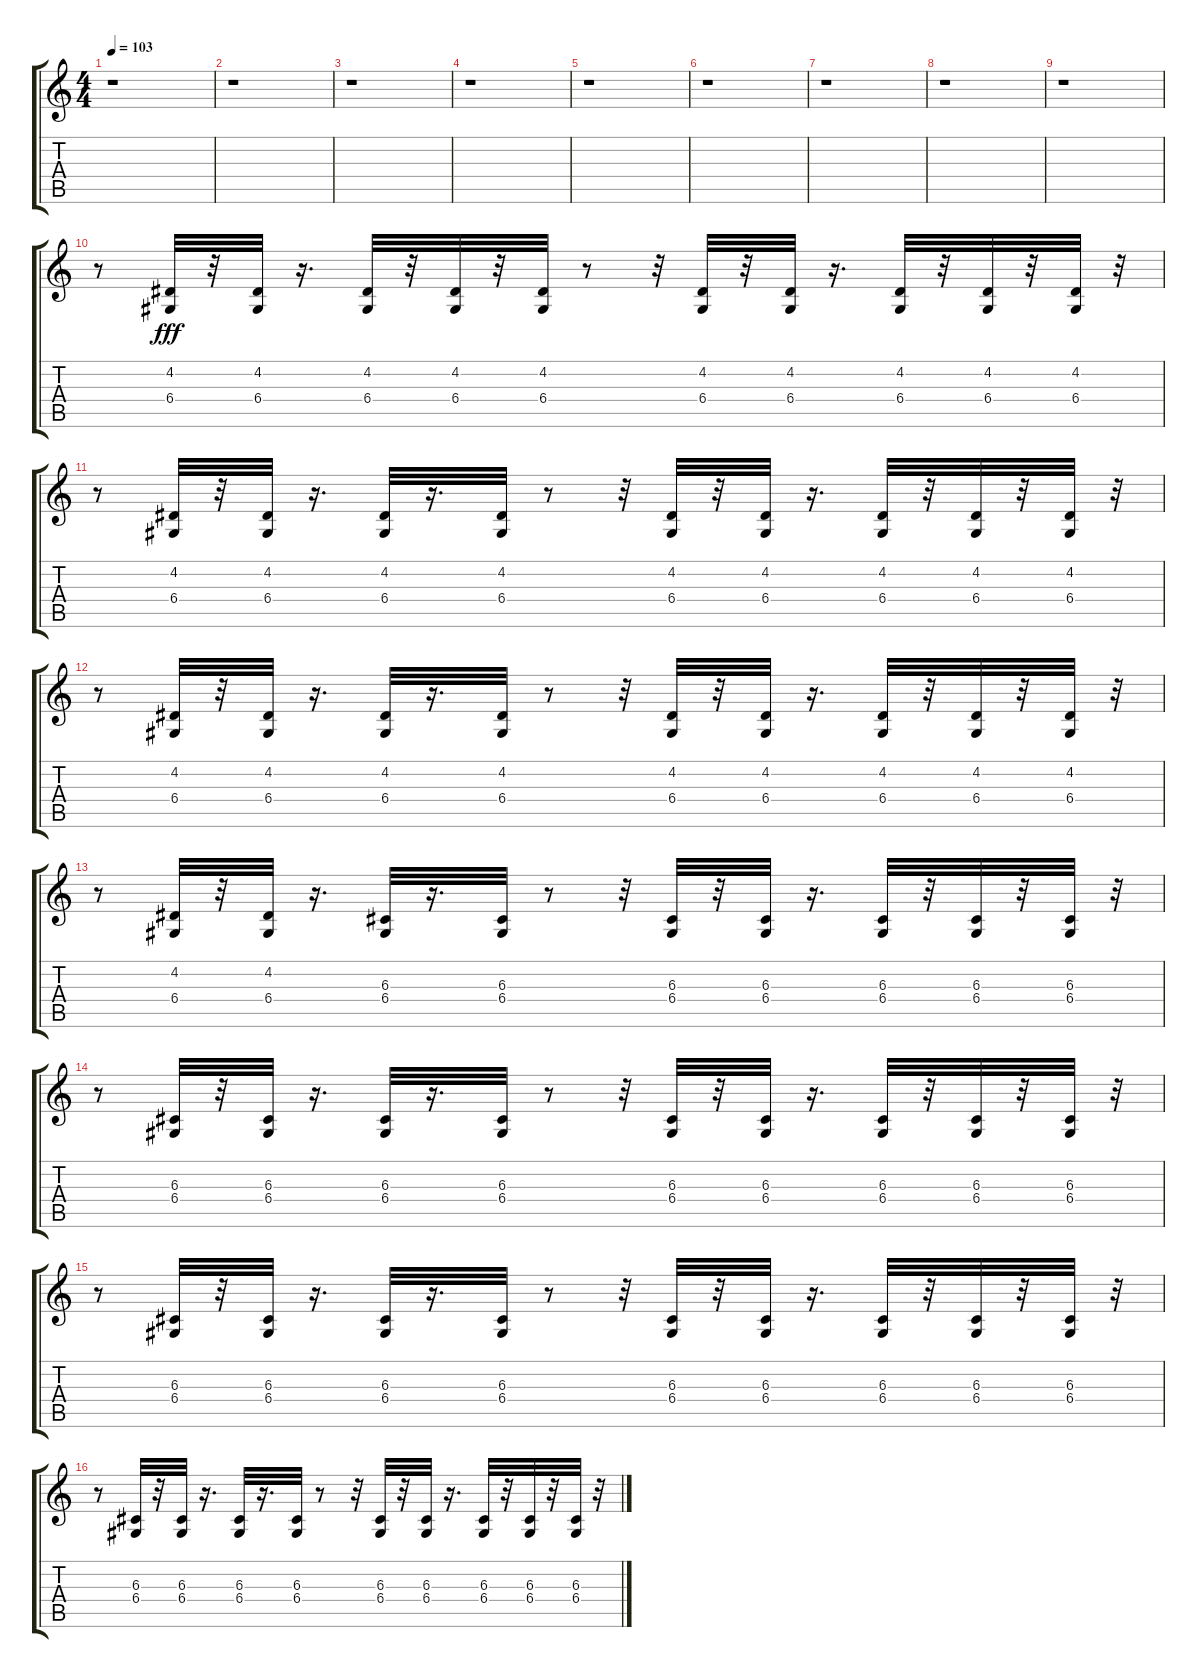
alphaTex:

\track "" {instrument lead5charang}
\staff {score tabs}
\tuning (E4 B3 G3 D3 A2 E2) {hide}
\ts (4 4)
\tempo 103
\clef g2
\ks c
r.1{dy ff} |
r.1 |
r.1 |
r.1 |
r.1 |
r.1 |
r.1 |
r.1 |
r.1 |
r.8 (4.2 6.4).32{dy fff} r.32 (4.2 6.4).32 r.16{d} (4.2 6.4).32 r.32 (4.2 6.4).32 r.32 (4.2 6.4).32 r.8 r.32 (4.2 6.4).32 r.32 (4.2 6.4).32 r.16{d} (4.2 6.4).32 r.32 (4.2 6.4).32 r.32 (4.2 6.4).32 r.32 |
r.8 (4.2 6.4).32 r.32 (4.2 6.4).32 r.16{d} (4.2 6.4).32 r.16{d} (4.2 6.4).32 r.8 r.32 (4.2 6.4).32 r.32 (4.2 6.4).32 r.16{d} (4.2 6.4).32 r.32 (4.2 6.4).32 r.32 (4.2 6.4).32 r.32 |
r.8 (4.2 6.4).32 r.32 (4.2 6.4).32 r.16{d} (4.2 6.4).32 r.16{d} (4.2 6.4).32 r.8 r.32 (4.2 6.4).32 r.32 (4.2 6.4).32 r.16{d} (4.2 6.4).32 r.32 (4.2 6.4).32 r.32 (4.2 6.4).32 r.32 |
r.8 (4.2 6.4).32 r.32 (4.2 6.4).32 r.16{d} (6.3 6.4).32 r.16{d} (6.3 6.4).32 r.8 r.32 (6.3 6.4).32 r.32 (6.3 6.4).32 r.16{d} (6.3 6.4).32 r.32 (6.3 6.4).32 r.32 (6.3 6.4).32 r.32 |
r.8 (6.3 6.4).32 r.32 (6.3 6.4).32 r.16{d} (6.3 6.4).32 r.16{d} (6.3 6.4).32 r.8 r.32 (6.3 6.4).32 r.32 (6.3 6.4).32 r.16{d} (6.3 6.4).32 r.32 (6.3 6.4).32 r.32 (6.3 6.4).32 r.32 |
r.8 (6.3 6.4).32 r.32 (6.3 6.4).32 r.16{d} (6.3 6.4).32 r.16{d} (6.3 6.4).32 r.8 r.32 (6.3 6.4).32 r.32 (6.3 6.4).32 r.16{d} (6.3 6.4).32 r.32 (6.3 6.4).32 r.32 (6.3 6.4).32 r.32 |
r.8 (6.3 6.4).32 r.32 (6.3 6.4).32 r.16{d} (6.3 6.4).32 r.16{d} (6.3 6.4).32 r.8 r.32 (6.3 6.4).32 r.32 (6.3 6.4).32 r.16{d} (6.3 6.4).32 r.32 (6.3 6.4).32 r.32 (6.3 6.4).32 r.32
